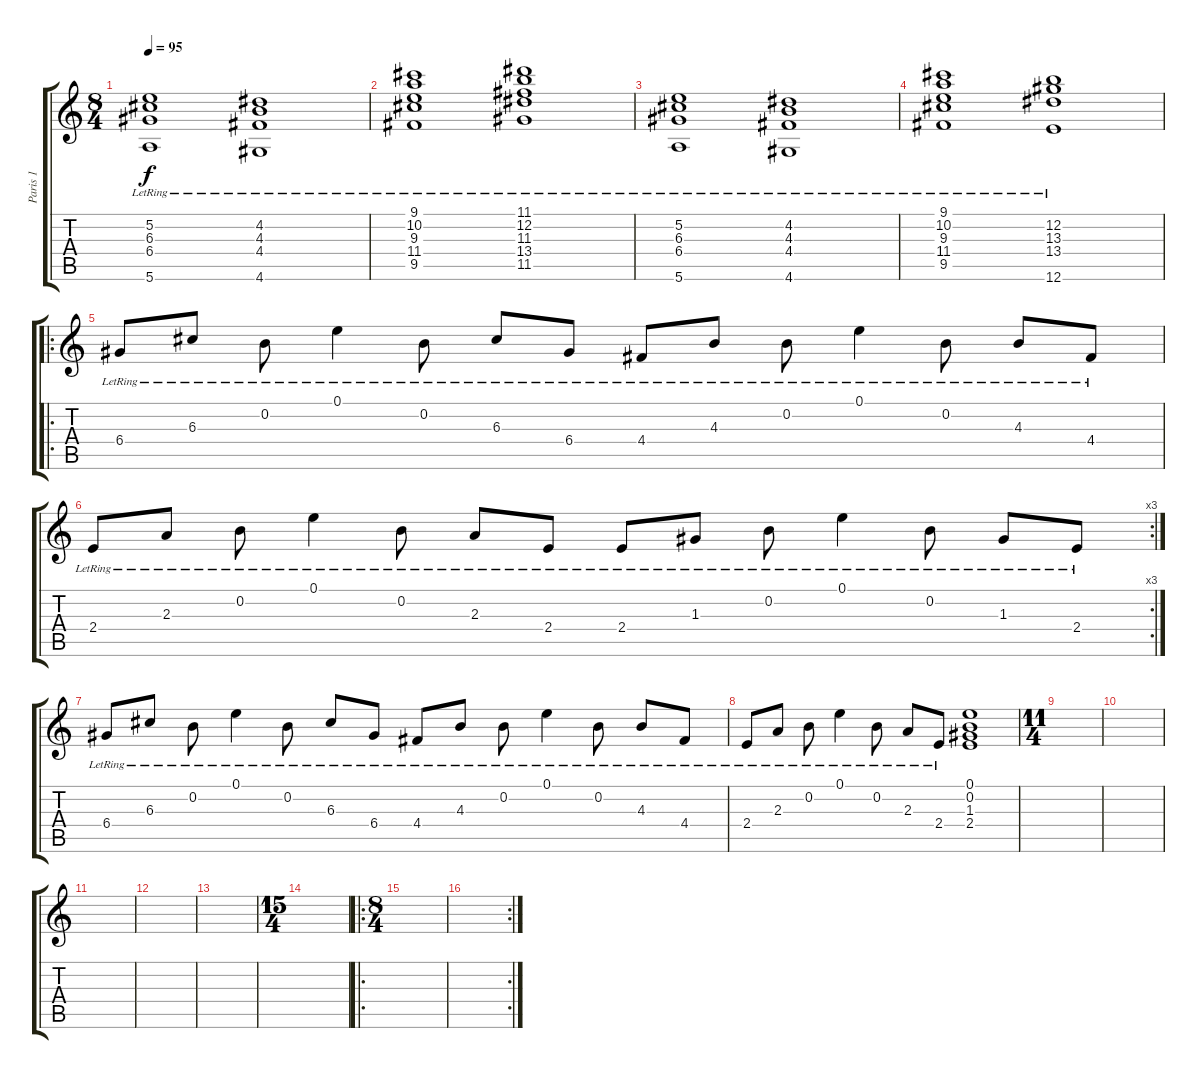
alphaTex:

\track ("Paris 1" "Paris 1") {instrument acousticguitarsteel}
\staff {score tabs}
\tuning (E4 B3 G3 D3 A2 E2) {hide}
\ts (8 4)
\tempo 95
\clef g2
\ks c
(5.2{lr} 6.3{lr} 6.4{lr} 5.6{lr}).1{dy f} (4.2{lr} 4.3{lr} 4.4{lr} 4.6{lr}).1 |
(9.1{lr} 10.2{lr} 9.3{lr} 11.4{lr} 9.5{lr}).1 (11.1{lr} 12.2{lr} 11.3{lr} 13.4{lr} 11.5{lr}).1 |
(5.2{lr} 6.3{lr} 6.4{lr} 5.6{lr}).1 (4.2{lr} 4.3{lr} 4.4{lr} 4.6{lr}).1 |
(9.1{lr} 10.2{lr} 9.3{lr} 11.4{lr} 9.5{lr}).1 (12.2{lr} 13.3{lr} 13.4{lr} 12.6{lr}).1 |
\ro
6.4{lr}.8 6.3{lr}.8 0.2{lr}.8 0.1{lr}.4 0.2{lr}.8 6.3{lr}.8 6.4{lr}.8 4.4{lr}.8 4.3{lr}.8 0.2{lr}.8 0.1{lr}.4 0.2{lr}.8 4.3{lr}.8 4.4{lr}.8 |
\rc 3
2.4{lr}.8 2.3{lr}.8 0.2{lr}.8 0.1{lr}.4 0.2{lr}.8 2.3{lr}.8 2.4{lr}.8 2.4{lr}.8 1.3{lr}.8 0.2{lr}.8 0.1{lr}.4 0.2{lr}.8 1.3{lr}.8 2.4{lr}.8 |
6.4{lr}.8 6.3{lr}.8 0.2{lr}.8 0.1{lr}.4 0.2{lr}.8 6.3{lr}.8 6.4{lr}.8 4.4{lr}.8 4.3{lr}.8 0.2{lr}.8 0.1{lr}.4 0.2{lr}.8 4.3{lr}.8 4.4{lr}.8 |
2.4{lr}.8 2.3{lr}.8 0.2{lr}.8 0.1{lr}.4 0.2{lr}.8 2.3{lr}.8 2.4{lr}.8 (0.1 0.2 1.3 2.4).1 |
\ts (11 4)
|
|
|
|
|
\ts (15 4)
|
\ro
\ts (8 4)
|
\rc 2
